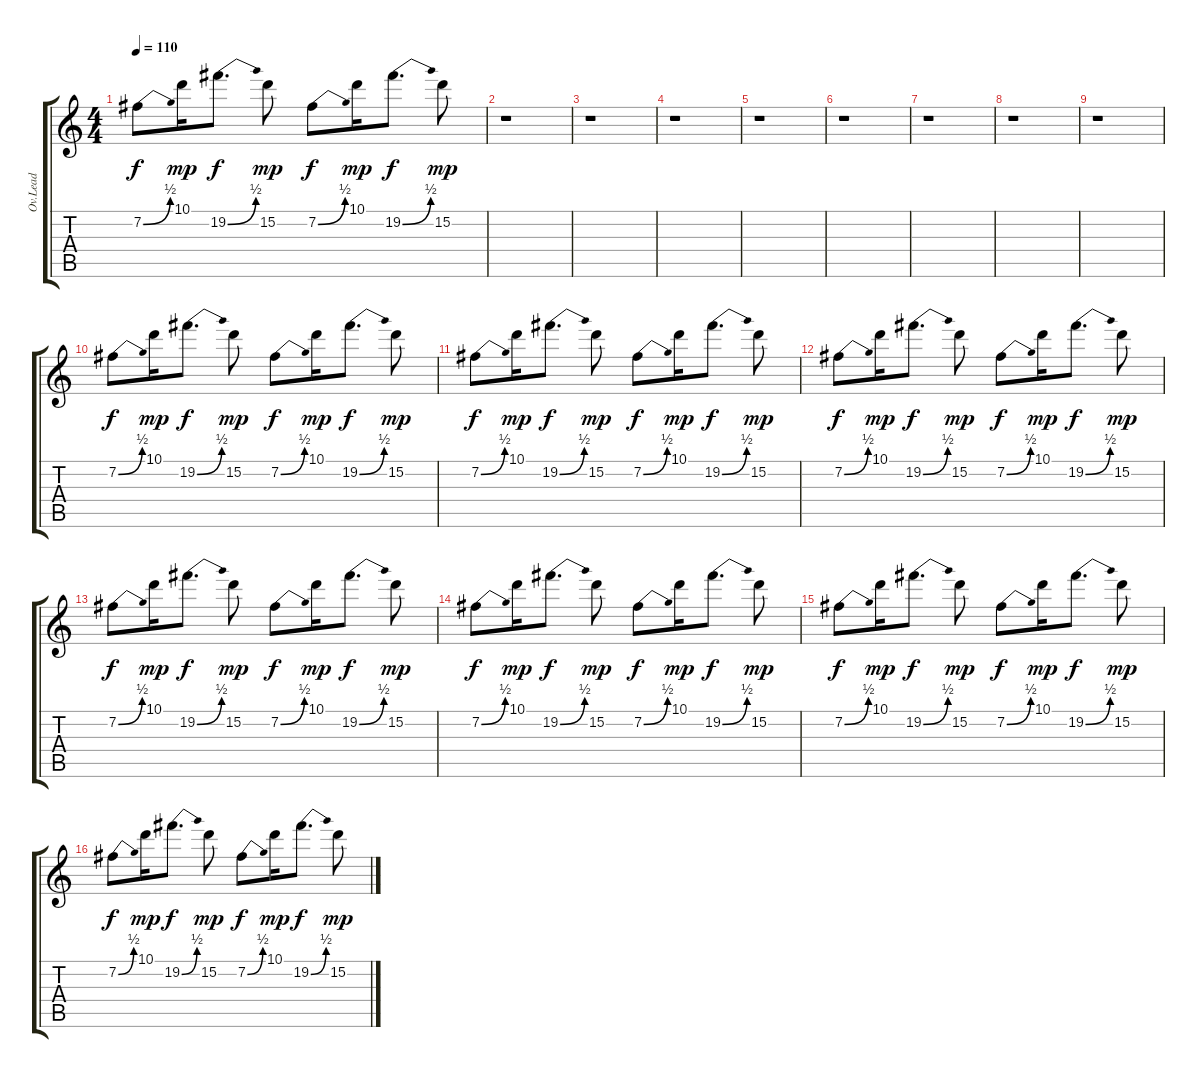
\track ("Ov.Lead" "Ov.Lead") {instrument overdrivenguitar}
\staff {score tabs}
\tuning (E4 B3 G3 D3 A2 E2) {hide}
\ts (4 4)
\tempo 110
\clef g2
\ks c
7.2{be (bend 0 0 60 2)}.8{dy f} 10.1.16{dy mp} 19.2{be (bend 0 0 60 2)}.8{d dy f} 15.2.8{dy mp} 7.2{be (bend 0 0 60 2)}.8{dy f} 10.1.16{dy mp} 19.2{be (bend 0 0 60 2)}.8{d dy f} 15.2.8{dy mp} |
r.1 |
r.1 |
r.1 |
r.1 |
r.1 |
r.1 |
r.1 |
r.1 |
7.2{be (bend 0 0 60 2)}.8{dy f} 10.1.16{dy mp} 19.2{be (bend 0 0 60 2)}.8{d dy f} 15.2.8{dy mp} 7.2{be (bend 0 0 60 2)}.8{dy f} 10.1.16{dy mp} 19.2{be (bend 0 0 60 2)}.8{d dy f} 15.2.8{dy mp} |
7.2{be (bend 0 0 60 2)}.8{dy f} 10.1.16{dy mp} 19.2{be (bend 0 0 60 2)}.8{d dy f} 15.2.8{dy mp} 7.2{be (bend 0 0 60 2)}.8{dy f} 10.1.16{dy mp} 19.2{be (bend 0 0 60 2)}.8{d dy f} 15.2.8{dy mp} |
7.2{be (bend 0 0 60 2)}.8{dy f} 10.1.16{dy mp} 19.2{be (bend 0 0 60 2)}.8{d dy f} 15.2.8{dy mp} 7.2{be (bend 0 0 60 2)}.8{dy f} 10.1.16{dy mp} 19.2{be (bend 0 0 60 2)}.8{d dy f} 15.2.8{dy mp} |
7.2{be (bend 0 0 60 2)}.8{dy f} 10.1.16{dy mp} 19.2{be (bend 0 0 60 2)}.8{d dy f} 15.2.8{dy mp} 7.2{be (bend 0 0 60 2)}.8{dy f} 10.1.16{dy mp} 19.2{be (bend 0 0 60 2)}.8{d dy f} 15.2.8{dy mp} |
7.2{be (bend 0 0 60 2)}.8{dy f} 10.1.16{dy mp} 19.2{be (bend 0 0 60 2)}.8{d dy f} 15.2.8{dy mp} 7.2{be (bend 0 0 60 2)}.8{dy f} 10.1.16{dy mp} 19.2{be (bend 0 0 60 2)}.8{d dy f} 15.2.8{dy mp} |
7.2{be (bend 0 0 60 2)}.8{dy f} 10.1.16{dy mp} 19.2{be (bend 0 0 60 2)}.8{d dy f} 15.2.8{dy mp} 7.2{be (bend 0 0 60 2)}.8{dy f} 10.1.16{dy mp} 19.2{be (bend 0 0 60 2)}.8{d dy f} 15.2.8{dy mp} |
7.2{be (bend 0 0 60 2)}.8{dy f} 10.1.16{dy mp} 19.2{be (bend 0 0 60 2)}.8{d dy f} 15.2.8{dy mp} 7.2{be (bend 0 0 60 2)}.8{dy f} 10.1.16{dy mp} 19.2{be (bend 0 0 60 2)}.8{d dy f} 15.2.8{dy mp}
